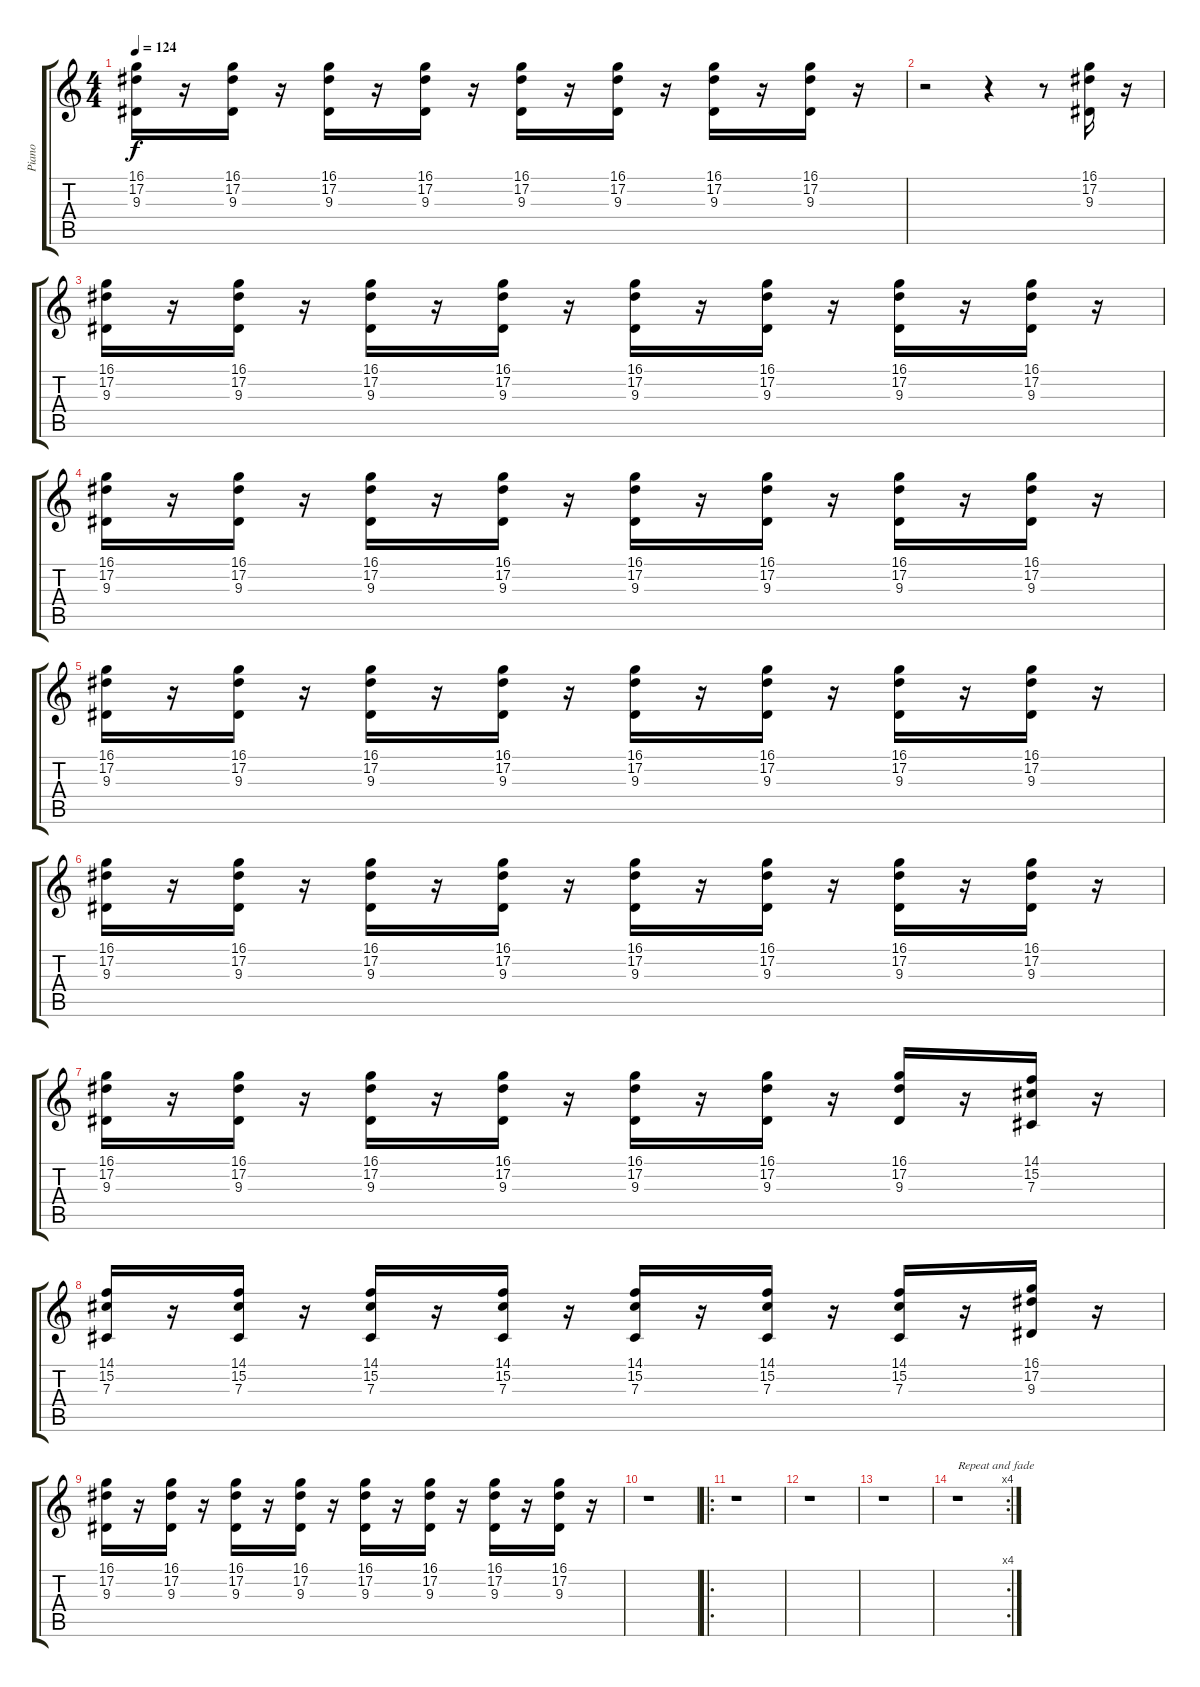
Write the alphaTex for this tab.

\track ("Piano" "Piano") {instrument brightacousticpiano}
\staff {score tabs}
\tuning (Eb4 Bb3 Gb3 Db3 Ab2 Eb2) {hide}
\ts (4 4)
\tempo 124
\clef g2
\ks c
(16.1 17.2 9.3).16{dy f} r.16 (16.1 17.2 9.3).16 r.16 (16.1 17.2 9.3).16 r.16 (16.1 17.2 9.3).16 r.16 (16.1 17.2 9.3).16 r.16 (16.1 17.2 9.3).16 r.16 (16.1 17.2 9.3).16 r.16 (16.1 17.2 9.3).16 r.16 |
r.2 r.4 r.8 (16.1 17.2 9.3).16 r.16 |
(16.1 17.2 9.3).16 r.16 (16.1 17.2 9.3).16 r.16 (16.1 17.2 9.3).16 r.16 (16.1 17.2 9.3).16 r.16 (16.1 17.2 9.3).16 r.16 (16.1 17.2 9.3).16 r.16 (16.1 17.2 9.3).16 r.16 (16.1 17.2 9.3).16 r.16 |
(16.1 17.2 9.3).16 r.16 (16.1 17.2 9.3).16 r.16 (16.1 17.2 9.3).16 r.16 (16.1 17.2 9.3).16 r.16 (16.1 17.2 9.3).16 r.16 (16.1 17.2 9.3).16 r.16 (16.1 17.2 9.3).16 r.16 (16.1 17.2 9.3).16 r.16 |
(16.1 17.2 9.3).16 r.16 (16.1 17.2 9.3).16 r.16 (16.1 17.2 9.3).16 r.16 (16.1 17.2 9.3).16 r.16 (16.1 17.2 9.3).16 r.16 (16.1 17.2 9.3).16 r.16 (16.1 17.2 9.3).16 r.16 (16.1 17.2 9.3).16 r.16 |
(16.1 17.2 9.3).16 r.16 (16.1 17.2 9.3).16 r.16 (16.1 17.2 9.3).16 r.16 (16.1 17.2 9.3).16 r.16 (16.1 17.2 9.3).16 r.16 (16.1 17.2 9.3).16 r.16 (16.1 17.2 9.3).16 r.16 (16.1 17.2 9.3).16 r.16 |
(16.1 17.2 9.3).16 r.16 (16.1 17.2 9.3).16 r.16 (16.1 17.2 9.3).16 r.16 (16.1 17.2 9.3).16 r.16 (16.1 17.2 9.3).16 r.16 (16.1 17.2 9.3).16 r.16 (16.1 17.2 9.3).16 r.16 (14.1 15.2 7.3).16 r.16 |
(14.1 15.2 7.3).16 r.16 (14.1 15.2 7.3).16 r.16 (14.1 15.2 7.3).16 r.16 (14.1 15.2 7.3).16 r.16 (14.1 15.2 7.3).16 r.16 (14.1 15.2 7.3).16 r.16 (14.1 15.2 7.3).16 r.16 (16.1 17.2 9.3).16 r.16 |
(16.1 17.2 9.3).16 r.16 (16.1 17.2 9.3).16 r.16 (16.1 17.2 9.3).16 r.16 (16.1 17.2 9.3).16 r.16 (16.1 17.2 9.3).16 r.16 (16.1 17.2 9.3).16 r.16 (16.1 17.2 9.3).16 r.16 (16.1 17.2 9.3).16 r.16 |
r.1 |
\ro
r.1 |
r.1 |
r.1 |
\rc 4
r.1{txt "Repeat and fade"}
